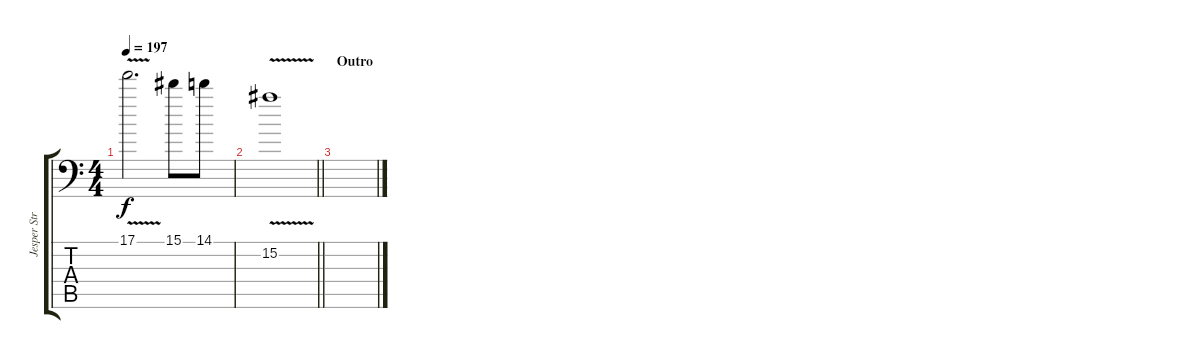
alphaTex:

\track ("Jesper Strömblad Outro" "Jesper Str") {instrument distortionguitar}
\staff {score tabs}
\tuning (C4 G3 Eb3 Bb2 F2 Bb1) {hide}
\ts (4 4)
\tempo 197
\clef f4
\ks c
17.1{v}.2{d dy f} 15.1.8 14.1.8 |
\barLineRight lightlight
15.2{v}.1 |
\section ("" "Outro")
